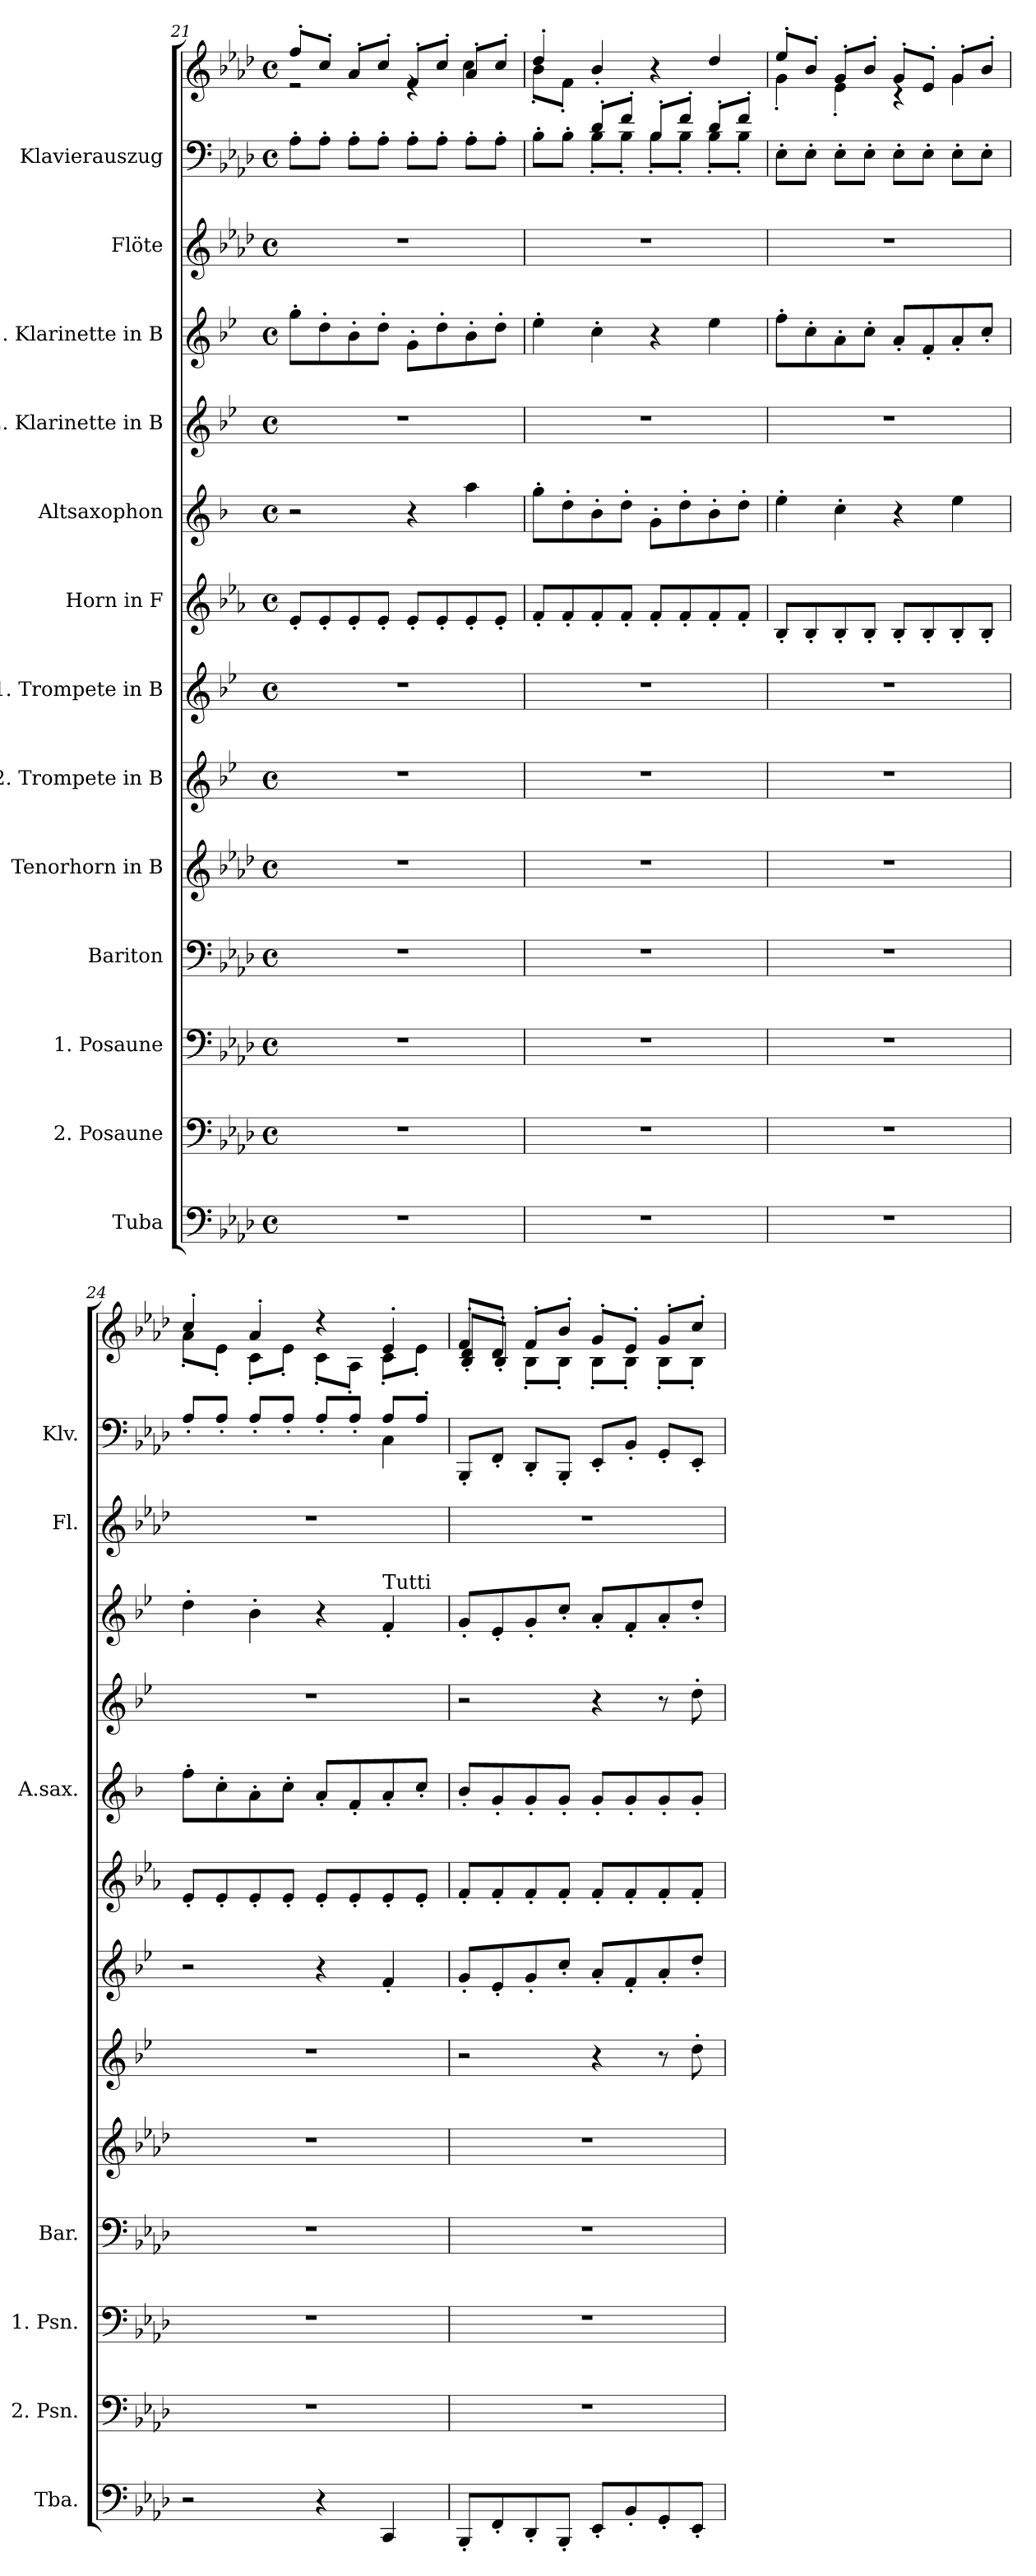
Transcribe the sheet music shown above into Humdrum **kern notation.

**kern	**kern	**kern	**kern	**kern	**kern	**kern	**kern	**kern	**kern	**kern	**kern	**kern	**kern
*part13	*part12	*part11	*part10	*part9	*part8	*part7	*part6	*part5	*part4	*part3	*part2	*part1	*part1
*staff14	*staff13	*staff12	*staff11	*staff10	*staff9	*staff8	*staff7	*staff6	*staff5	*staff4	*staff3	*staff2	*staff1
*I"Tuba	*I"2. Posaune	*I"1. Posaune	*I"Bariton	*I"Tenorhorn in B	*I"2. Trompete in B	*I"1. Trompete in B	*I"Horn in F	*I"Altsaxophon	*I"2. Klarinette in B	*I"1. Klarinette in B	*I"Flöte	*I"Klavierauszug	*
*I'Tba.	*I'2. Psn.	*I'1. Psn.	*I'Bar.	*	*	*	*	*I'A.sax.	*	*	*I'Fl.	*I'Klv.	*
!!LO:PB:g=z
*clefF4	*clefF4	*clefF4	*clefF4	*clefG2	*clefG2	*clefG2	*clefG2	*clefG2	*clefG2	*clefG2	*clefG2	*clefF4	*clefG2
*	*	*	*	*ITrd8c14	*ITrd1c2	*ITrd1c2	*ITrd4c7	*ITrd5c9	*ITrd1c2	*ITrd1c2	*	*	*
*k[b-e-a-d-]	*k[b-e-a-d-]	*k[b-e-a-d-]	*k[b-e-a-d-]	*k[b-e-a-d-]	*k[b-e-a-d-]	*k[b-e-a-d-]	*k[b-e-a-d-]	*k[b-e-a-d-]	*k[b-e-a-d-]	*k[b-e-a-d-]	*k[b-e-a-d-]	*k[b-e-a-d-]	*k[b-e-a-d-]
*M4/4	*M4/4	*M4/4	*M4/4	*M4/4	*M4/4	*M4/4	*M4/4	*M4/4	*M4/4	*M4/4	*M4/4	*M4/4	*M4/4
*met(c)	*met(c)	*met(c)	*met(c)	*met(c)	*met(c)	*met(c)	*met(c)	*met(c)	*met(c)	*met(c)	*met(c)	*met(c)	*met(c)
=21	=21	=21	=21	=21	=21	=21	=21	=21	=21	=21	=21	=21	=21
*	*	*	*	*	*	*	*	*	*	*	*	*	*^
1r	1r	1r	1r	1r	1r	1r	8A-'/L	2r	1r	8ff'\L	1r	8A-'\L	8ff'/L	2re
.	.	.	.	.	.	.	8A-'/	.	.	8cc'\	.	8A-'\J	8cc'/J	.
.	.	.	.	.	.	.	8A-'/	.	.	8a-'\	.	8A-'\L	8a-'/L	.
.	.	.	.	.	.	.	8A-'/J	.	.	8cc'\J	.	8A-'\J	8cc'/J	.
.	.	.	.	.	.	.	8A-'/L	4r	.	8f'\L	.	8A-'\L	8f'/L	4re
.	.	.	.	.	.	.	8A-'/	.	.	8cc'\	.	8A-'\J	8cc'/J	.
.	.	.	.	.	.	.	8A-'/	4cc\	.	8a-'\	.	8A-'\L	8a-'/L	4cc\
.	.	.	.	.	.	.	8A-'/J	.	.	8cc'\J	.	8A-'\J	8cc'/J	.
=22	=22	=22	=22	=22	=22	=22	=22	=22	=22	=22	=22	=22	=22	=22
*	*	*	*	*	*	*	*	*	*	*	*	*^	*	*
1r	1r	1r	1r	1r	1r	1r	8B-'/L	8b-'\L	1r	4dd-'\	1r	4ryy	8B-'\L	4dd-'/	8b-'\L
.	.	.	.	.	.	.	8B-'/	8f'\	.	.	.	.	8B-'\J	.	8f'\J
.	.	.	.	.	.	.	8B-'/	8d-'\	.	4b-'\	.	8d-'/L	8B-'\L	4b-'/	2.ryy
.	.	.	.	.	.	.	8B-'/J	8f'\J	.	.	.	8f'/J	8B-'\J	.	.
.	.	.	.	.	.	.	8B-'/L	8B-'\L	.	4r	.	8B-'/L	8B-'\L	4r	.
.	.	.	.	.	.	.	8B-'/	8f'\	.	.	.	8f'/J	8B-'\J	.	.
.	.	.	.	.	.	.	8B-'/	8d-'\	.	4dd-\	.	8d-'/L	8B-'\L	4dd-/	.
.	.	.	.	.	.	.	8B-'/J	8f'\J	.	.	.	8f'/J	8B-'\J	.	.
*	*	*	*	*	*	*	*	*	*	*	*	*v	*v	*	*
=23	=23	=23	=23	=23	=23	=23	=23	=23	=23	=23	=23	=23	=23	=23
1r	1r	1r	1r	1r	1r	1r	8E-'/L	4g'\	1r	8ee-'\L	1r	8E-'\L	8ee-'/L	4g'\
.	.	.	.	.	.	.	8E-'/	.	.	8b-'\	.	8E-'\J	8b-'/J	.
.	.	.	.	.	.	.	8E-'/	4e-'\	.	8g'\	.	8E-'\L	8g'/L	4e-'\
.	.	.	.	.	.	.	8E-'/J	.	.	8b-'\J	.	8E-'\J	8b-'/J	.
.	.	.	.	.	.	.	8E-'/L	4r	.	8g'/L	.	8E-'\L	8g'/L	4rc
.	.	.	.	.	.	.	8E-'/	.	.	8e-'/	.	8E-'\J	8e-'/J	.
.	.	.	.	.	.	.	8E-'/	4g\	.	8g'/	.	8E-'\L	8g'/L	4g\
.	.	.	.	.	.	.	8E-'/J	.	.	8b-'/J	.	8E-'\J	8b-'/J	.
=24	=24	=24	=24	=24	=24	=24	=24	=24	=24	=24	=24	=24	=24	=24
*	*	*	*	*	*	*	*	*	*	*	*	*^	*	*
2r	1r	1r	1r	1r	1r	2r	8A-'/L	8a-'\L	1r	4cc'\	1r	8A-'/L	2.ryy	4cc'/	8a-'\L
.	.	.	.	.	.	.	8A-'/	8e-'\	.	.	.	8A-'/J	.	.	8e-'\J
.	.	.	.	.	.	.	8A-'/	8c'\	.	4a-'\	.	8A-'/L	.	4a-'/	8c'\L
.	.	.	.	.	.	.	8A-'/J	8e-'\J	.	.	.	8A-'/J	.	.	8e-'\J
4r	.	.	.	.	.	4r	8A-'/L	8c'/L	.	4r	.	8A-'/L	.	4r	8c'\L
.	.	.	.	.	.	.	8A-'/	8A-'/	.	.	.	8A-'/J	.	.	8A-'\J
!	!	!	!	!	!	!	!	!	!	!LO:TX:a:t=Tutti	!	!	!	!	!
4CC/	.	.	.	.	.	4e-'/	8A-'/	8c'/	.	4e-'/	.	8A-/L	4C\	4e-'/	8c'\L
.	.	.	.	.	.	.	8A-'/J	8e-'/J	.	.	.	8A-'/J	.	.	8e-'\J
*	*	*	*	*	*	*	*	*	*	*	*	*v	*v	*	*
!!LO:PB:g=z	!!
=25	=25	=25	=25	=25	=25	=25	=25	=25	=25	=25	=25	=25	=25	=25
8BBB-'/L	1r	1r	1r	1r	2r	8f'/L	8B-'/L	8d-'/L	2r	8f'/L	1r	8BBB-'/L	8f'/L	8B-'/ 8d-'/L
8FF'/	.	.	.	.	.	8d-'/	8B-'/	8B-'/	.	8d-'/	.	8FF'/J	8d-'/J	8B-'/J
8DD-'/	.	.	.	.	.	8f'/	8B-'/	8B-'/	.	8f'/	.	8DD-'/L	8f'/L	8B-'\L
8BBB-'/J	.	.	.	.	.	8b-'/J	8B-'/J	8B-'/J	.	8b-'/J	.	8BBB-'/J	8b-'/J	8B-'\J
8EE-'/L	.	.	.	.	4r	8g'/L	8B-'/L	8B-'/L	4r	8g'/L	.	8EE-'/L	8g'/L	8B-'\L
8BB-'/	.	.	.	.	.	8e-'/	8B-'/	8B-'/	.	8e-'/	.	8BB-'/J	8e-'/J	8B-'\J
8GG'/	.	.	.	.	8r	8g'/	8B-'/	8B-'/	8r	8g'/	.	8GG'/L	8g'/L	8B-'\L
8EE-'/J	.	.	.	.	8cc'\	8cc'/J	8B-'/J	8B-'/J	8cc'\	8cc'/J	.	8EE-'/J	8cc'/J	8B-'\J
*	*	*	*	*	*	*	*	*	*	*	*	*	*v	*v
=	=	=	=	=	=	=	=	=	=	=	=	=	=
*-	*-	*-	*-	*-	*-	*-	*-	*-	*-	*-	*-	*-	*-
